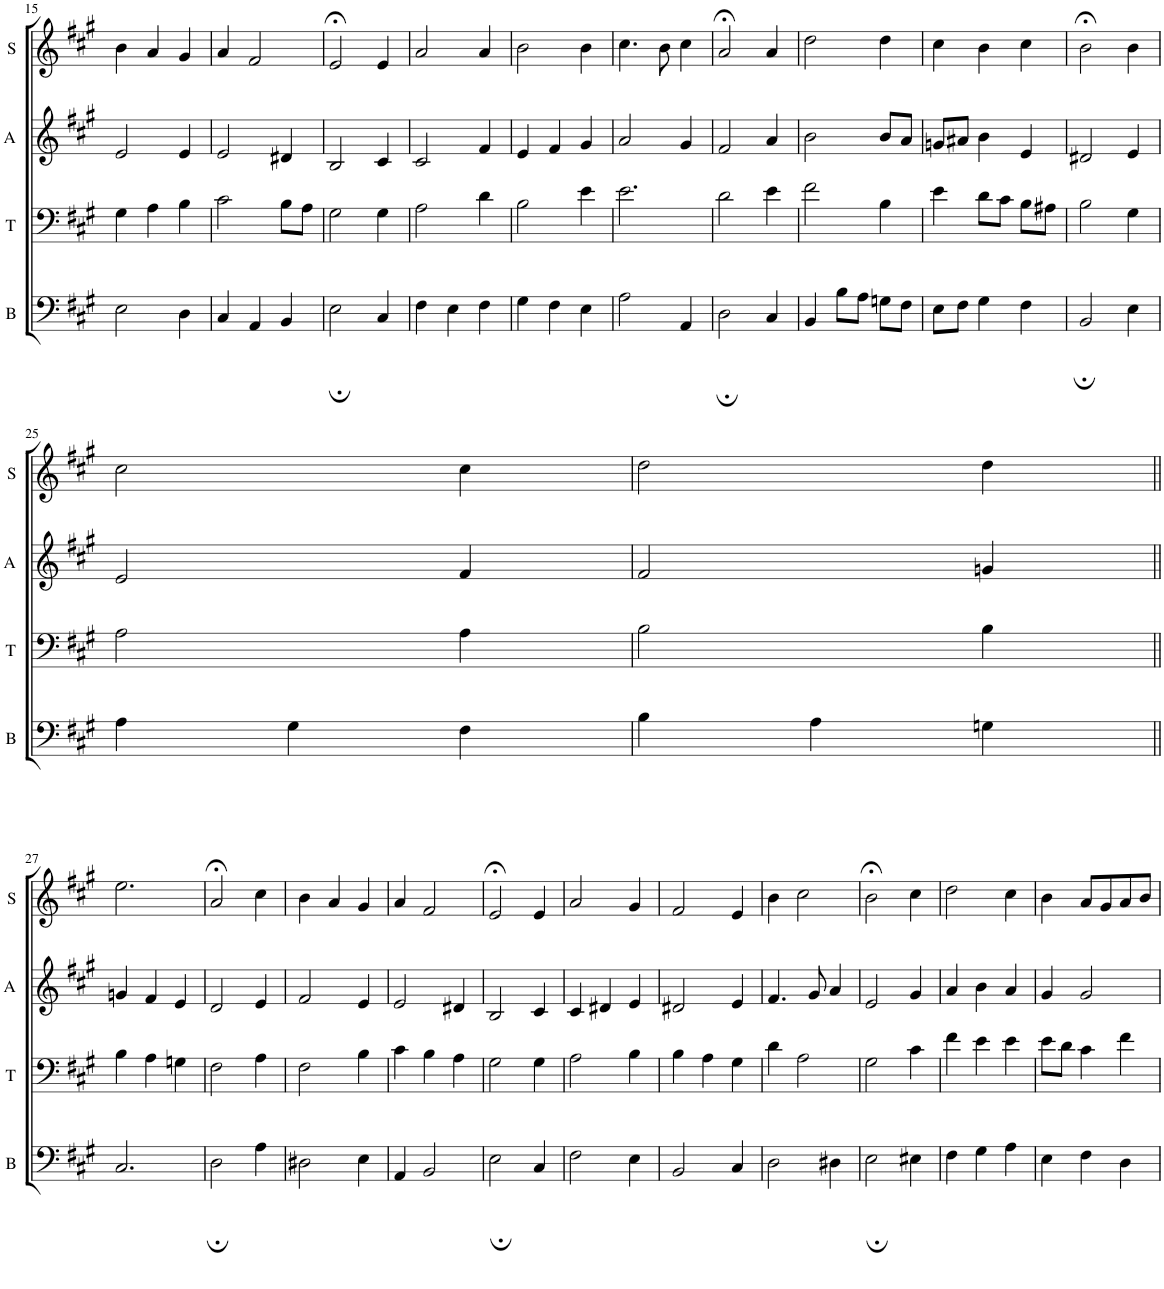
**kern	**kern	**kern	**kern
*part4	*part3	*part2	*part1
*staff4	*staff3	*staff2	*staff1
*I"Bass	*I"Tenor	*I"Alto	*I"Soprano
*I'B	*I'T	*I'A	*I'S
!!LO:PB:g=z
*clefF4	*clefF4	*clefG2	*clefG2
*k[f#c#g#]	*k[f#c#g#]	*k[f#c#g#]	*k[f#c#g#]
*M3/4	*M3/4	*M3/4	*M3/4
=15	=15	=15	=15
2E\	4G#\	2e/	4b\
.	4A\	.	4a/
4D\	4B\	4e/	4g#/
=16	=16	=16	=16
4C#/	2c#\	2e/	4a/
4AA/	.	.	2f#/
4BB/	8B\L	4d#X/	.
.	8A\J	.	.
=17	=17	=17	=17
2E;\	2G#\	2B/	2e;</
4C#/	4G#\	4c#/	4e/
=18	=18	=18	=18
4F#\	2A\	2c#/	2a/
4E\	.	.	.
4F#\	4d\	4f#/	4a/
=19	=19	=19	=19
4G#\	2B\	4e/	2b\
4F#\	.	4f#/	.
4E\	4e\	4g#/	4b\
=20	=20	=20	=20
2A\	2.e\	2a/	4.cc#\
.	.	.	8b\
4AA/	.	4g#/	4cc#\
=21	=21	=21	=21
2D;\	2d\	2f#/	2a;</
4C#/	4e\	4a/	4a/
=22	=22	=22	=22
4BB/	2f#\	2b\	2dd\
8B\L	.	.	.
8A\J	.	.	.
8Gn\L	4B\	8b/L	4dd\
8F#\J	.	8a/J	.
=23	=23	=23	=23
8E\L	4e\	8gn/L	4cc#\
8F#\J	.	8a#X/J	.
4G#\	8d\L	4b\	4b\
.	8c#\J	.	.
4F#\	8B\L	4e/	4cc#\
.	8A#X\J	.	.
=24	=24	=24	=24
2BB;/	2B\	2d#X/	2b;<\
4E\	4G#\	4e/	4b\
!!LO:LB:g=z
=25	=25	=25	=25
4A\	2A\	2e/	2cc#\
4G#\	.	.	.
4F#\	4A\	4f#/	4cc#\
=26	=26	=26	=26
4B\	2B\	2f#/	2dd\
4A\	.	.	.
4Gn\	4B\	4gn/	4dd\
!!LO:LB:g=z
=27||	=27||	=27||	=27||
2.C#/	4B\	4gn/	2.ee\
.	4A\	4f#/	.
.	4Gn\	4e/	.
=28	=28	=28	=28
2D;\	2F#\	2d/	2a;</
4A\	4A\	4e/	4cc#\
=29	=29	=29	=29
2D#X\	2F#\	2f#/	4b\
.	.	.	4a/
4E\	4B\	4e/	4g#/
=30	=30	=30	=30
4AA/	4c#\	2e/	4a/
2BB/	4B\	.	2f#/
.	4A\	4d#X/	.
=31	=31	=31	=31
2E;\	2G#\	2B/	2e;</
4C#/	4G#\	4c#/	4e/
=32	=32	=32	=32
2F#\	2A\	4c#/	2a/
.	.	4d#X/	.
4E\	4B\	4e/	4g#/
=33	=33	=33	=33
2BB/	4B\	2d#X/	2f#/
.	4A\	.	.
4C#/	4G#\	4e/	4e/
=34	=34	=34	=34
2D\	4d\	4.f#/	4b\
.	2A\	.	2cc#\
.	.	8g#/	.
4D#X\	.	4a/	.
=35	=35	=35	=35
2E;\	2G#\	2e/	2b;<\
4E#X\	4c#\	4g#/	4cc#\
=36	=36	=36	=36
4F#\	4f#\	4a/	2dd\
4G#\	4e\	4b\	.
4A\	4e\	4a/	4cc#\
=37	=37	=37	=37
4E\	8e\L	4g#/	4b\
.	8d\J	.	.
4F#\	4c#\	2g#/	8a/L
.	.	.	8g#/
4D\	4f#\	.	8a/
.	.	.	8b/J
=	=	=	=
*-	*-	*-	*-
